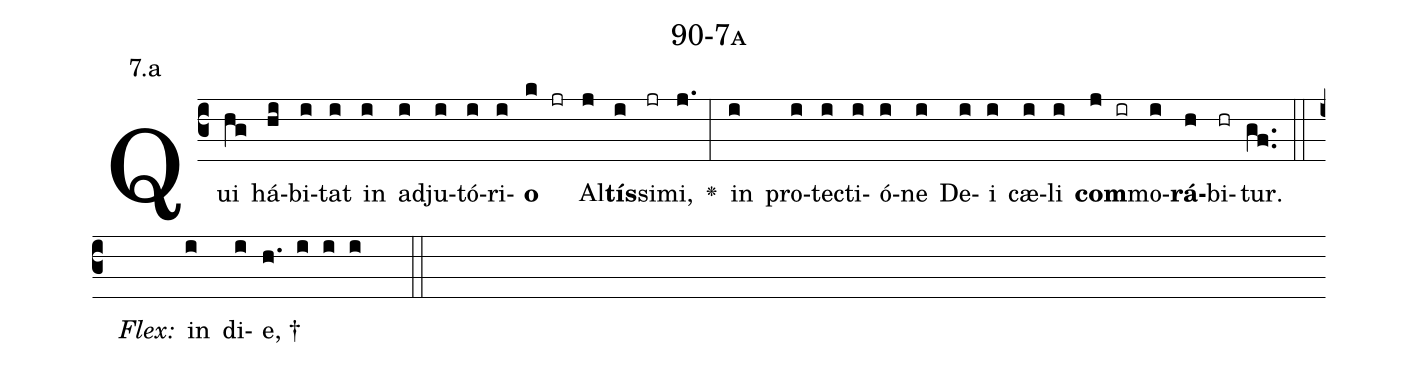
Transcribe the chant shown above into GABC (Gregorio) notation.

name: 90-7a;
annotation: 7.a;
%%
(c3)Qui(hg) há(hi)bi(i)tat(i) in(i) ad(i)ju(i)tó(i)ri(i)<b>o</b>(k jr) Al(j)<b>tís</b>(i)si(jr)mi,(j.) <v>\greheightstar</v>(:) in(i) pro(i)tec(i)ti(i)ó(i)ne(i) De(i)i(i) cæ(i)li(i) <b>com</b>(j ir)mo(i)<b>rá</b>(h)bi(hr)tur.(gf..) (::)
<i>Flex:</i>()  in(i) di(i)e, †(h. i i i  ::)

%E(i) u(i) o(j) u(i) a(h) e.(gf..) (::)
